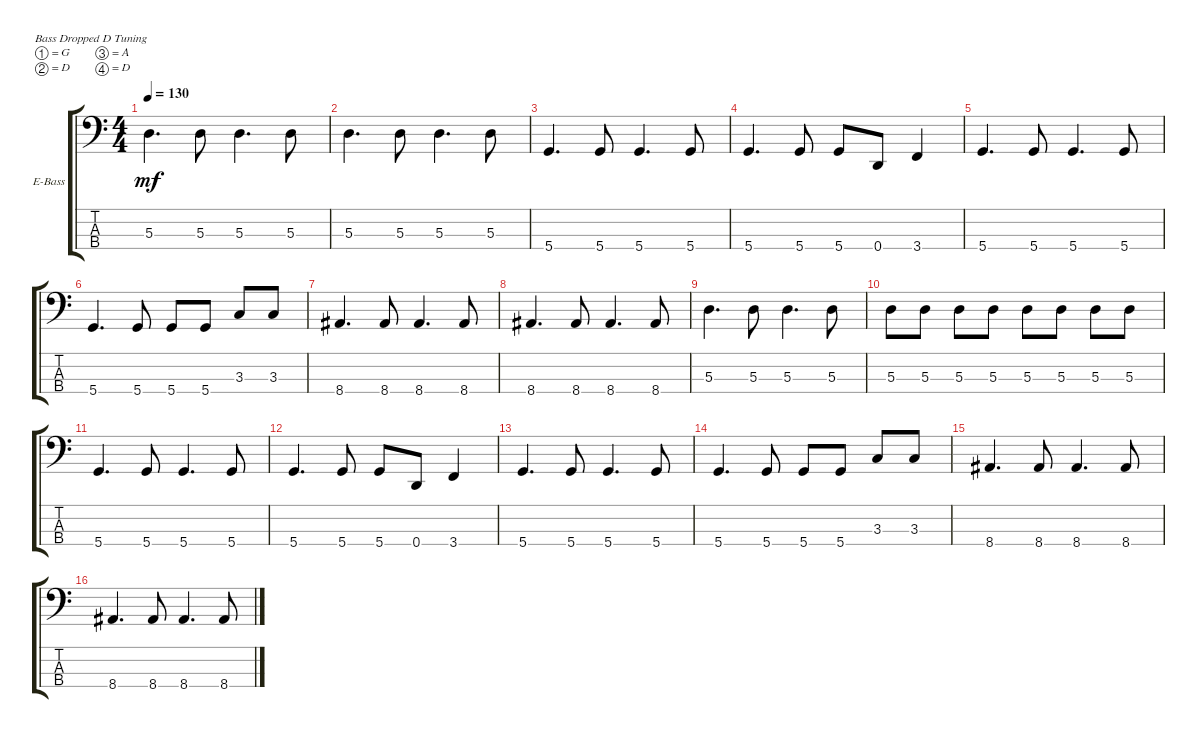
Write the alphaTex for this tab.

\bracketExtendMode groupsimilarinstruments
\firstSystemTrackNameOrientation horizontal
\otherSystemsTrackNameOrientation horizontal
\track ("Electric Bass" "E-Bass") {instrument electricbassfinger}
\staff {score tabs}
\tuning (G2 D2 A1 D1)
\ts (4 4)
\tempo 130
\clef f4
\ks c
5.3.4{d dy mf} 5.3.8 5.3.4{d} 5.3.8 |
5.3.4{d} 5.3.8 5.3.4{d} 5.3.8 |
5.4.4{d} 5.4.8 5.4.4{d} 5.4.8 |
5.4.4{d} 5.4.8 5.4.8 0.4.8 3.4.4 |
5.4.4{d} 5.4.8 5.4.4{d} 5.4.8 |
5.4.4{d} 5.4.8 5.4.8 5.4.8 3.3.8 3.3.8 |
8.4.4{d} 8.4.8 8.4.4{d} 8.4.8 |
8.4.4{d} 8.4.8 8.4.4{d} 8.4.8 |
5.3.4{d} 5.3.8 5.3.4{d} 5.3.8 |
5.3.8 5.3.8 5.3.8 5.3.8 5.3.8 5.3.8 5.3.8 5.3.8 |
5.4.4{d} 5.4.8 5.4.4{d} 5.4.8 |
5.4.4{d} 5.4.8 5.4.8 0.4.8 3.4.4 |
5.4.4{d} 5.4.8 5.4.4{d} 5.4.8 |
5.4.4{d} 5.4.8 5.4.8 5.4.8 3.3.8 3.3.8 |
8.4.4{d} 8.4.8 8.4.4{d} 8.4.8 |
8.4.4{d} 8.4.8 8.4.4{d} 8.4.8
